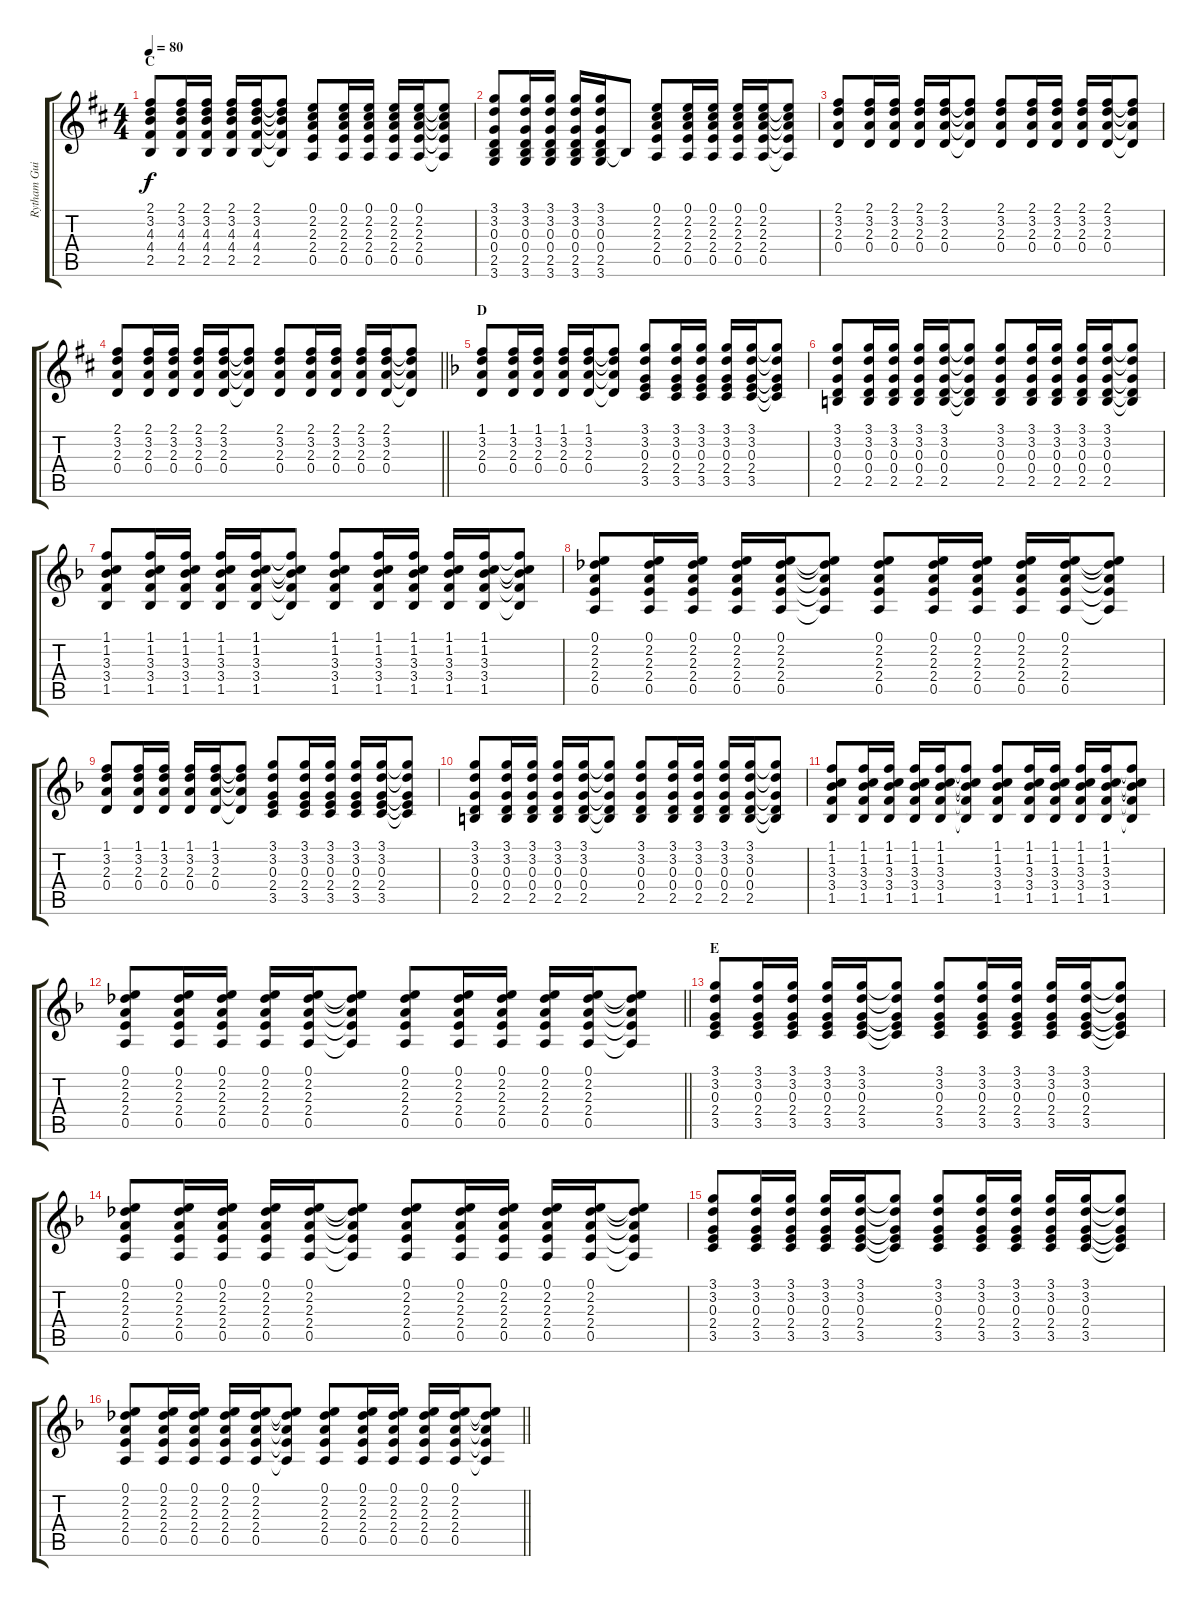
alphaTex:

\track ("Rytham Guitar" "Rytham Gui") {instrument acousticguitarsteel}
\staff {score tabs}
\tuning (E4 B3 G3 D3 A2 E2) {hide}
\ts (4 4)
\section ("" "C")
\tempo 80
\clef g2
\ks d
(2.1 3.2 4.3 4.4 2.5).8{dy f} (2.1 3.2 4.3 4.4 2.5).16 (2.1 3.2 4.3 4.4 2.5).16 (2.1 3.2 4.3 4.4 2.5).16 (2.1 3.2 4.3 4.4 2.5).16 (2.1{t} 3.2{t} 4.3{t} 4.4{t} 2.5{t}).8 (0.1 2.2 2.3 2.4 0.5).8 (0.1 2.2 2.3 2.4 0.5).16 (0.1 2.2 2.3 2.4 0.5).16 (0.1 2.2 2.3 2.4 0.5).16 (0.1 2.2 2.3 2.4 0.5).16 (0.1{t} 2.2{t} 2.3{t} 2.4{t} 0.5{t}).8 |
(3.1 3.2 0.3 0.4 2.5 3.6).8 (3.1 3.2 0.3 0.4 2.5 3.6).16 (3.1 3.2 0.3 0.4 2.5 3.6).16 (3.1 3.2 0.3 0.4 2.5 3.6).16 (3.1 3.2 0.3 0.4 2.5 3.6).16 2.5{t}.8 (0.1 2.2 2.3 2.4 0.5).8 (0.1 2.2 2.3 2.4 0.5).16 (0.1 2.2 2.3 2.4 0.5).16 (0.1 2.2 2.3 2.4 0.5).16 (0.1 2.2 2.3 2.4 0.5).16 (0.1{t} 2.2{t} 2.3{t} 2.4{t} 0.5{t}).8 |
(2.1 3.2 2.3 0.4).8 (2.1 3.2 2.3 0.4).16 (2.1 3.2 2.3 0.4).16 (2.1 3.2 2.3 0.4).16 (2.1 3.2 2.3 0.4).16 (2.1{t} 3.2{t} 2.3{t} 0.4{t}).8 (2.1 3.2 2.3 0.4).8 (2.1 3.2 2.3 0.4).16 (2.1 3.2 2.3 0.4).16 (2.1 3.2 2.3 0.4).16 (2.1 3.2 2.3 0.4).16 (2.1{t} 3.2{t} 2.3{t} 0.4{t}).8 |
\barLineRight lightlight
(2.1 3.2 2.3 0.4).8 (2.1 3.2 2.3 0.4).16 (2.1 3.2 2.3 0.4).16 (2.1 3.2 2.3 0.4).16 (2.1 3.2 2.3 0.4).16 (2.1{t} 3.2{t} 2.3{t} 0.4{t}).8 (2.1 3.2 2.3 0.4).8 (2.1 3.2 2.3 0.4).16 (2.1 3.2 2.3 0.4).16 (2.1 3.2 2.3 0.4).16 (2.1 3.2 2.3 0.4).16 (2.1{t} 3.2{t} 2.3{t} 0.4{t}).8 |
\section ("" "D")
\ks f
(1.1 3.2 2.3 0.4).8 (1.1 3.2 2.3 0.4).16 (1.1 3.2 2.3 0.4).16 (1.1 3.2 2.3 0.4).16 (1.1 3.2 2.3 0.4).16 (1.1{t} 3.2{t} 2.3{t} 0.4{t}).8 (3.1 3.2 0.3 2.4 3.5).8 (3.1 3.2 0.3 2.4 3.5).16 (3.1 3.2 0.3 2.4 3.5).16 (3.1 3.2 0.3 2.4 3.5).16 (3.1 3.2 0.3 2.4 3.5).16 (3.1{t} 3.2{t} 0.3{t} 2.4{t} 3.5{t}).8 |
(3.1 3.2 0.3 0.4 2.5).8 (3.1 3.2 0.3 0.4 2.5).16 (3.1 3.2 0.3 0.4 2.5).16 (3.1 3.2 0.3 0.4 2.5).16 (3.1 3.2 0.3 0.4 2.5).16 (3.1{t} 3.2{t} 0.3{t} 0.4{t} 2.5{t}).8 (3.1 3.2 0.3 0.4 2.5).8 (3.1 3.2 0.3 0.4 2.5).16 (3.1 3.2 0.3 0.4 2.5).16 (3.1 3.2 0.3 0.4 2.5).16 (3.1 3.2 0.3 0.4 2.5).16 (3.1{t} 3.2{t} 0.3{t} 0.4{t} 2.5{t}).8 |
(1.1 1.2 3.3 3.4 1.5).8 (1.1 1.2 3.3 3.4 1.5).16 (1.1 1.2 3.3 3.4 1.5).16 (1.1 1.2 3.3 3.4 1.5).16 (1.1 1.2 3.3 3.4 1.5).16 (1.1{t} 1.2{t} 3.3{t} 3.4{t} 1.5{t}).8 (1.1 1.2 3.3 3.4 1.5).8 (1.1 1.2 3.3 3.4 1.5).16 (1.1 1.2 3.3 3.4 1.5).16 (1.1 1.2 3.3 3.4 1.5).16 (1.1 1.2 3.3 3.4 1.5).16 (1.1{t} 1.2{t} 3.3{t} 3.4{t} 1.5{t}).8 |
(0.1 2.2 2.3 2.4 0.5).8 (0.1 2.2 2.3 2.4 0.5).16 (0.1 2.2 2.3 2.4 0.5).16 (0.1 2.2 2.3 2.4 0.5).16 (0.1 2.2 2.3 2.4 0.5).16 (0.1{t} 2.2{t} 2.3{t} 2.4{t} 0.5{t}).8 (0.1 2.2 2.3 2.4 0.5).8 (0.1 2.2 2.3 2.4 0.5).16 (0.1 2.2 2.3 2.4 0.5).16 (0.1 2.2 2.3 2.4 0.5).16 (0.1 2.2 2.3 2.4 0.5).16 (0.1{t} 2.2{t} 2.3{t} 2.4{t} 0.5{t}).8 |
(1.1 3.2 2.3 0.4).8 (1.1 3.2 2.3 0.4).16 (1.1 3.2 2.3 0.4).16 (1.1 3.2 2.3 0.4).16 (1.1 3.2 2.3 0.4).16 (1.1{t} 3.2{t} 2.3{t} 0.4{t}).8 (3.1 3.2 0.3 2.4 3.5).8 (3.1 3.2 0.3 2.4 3.5).16 (3.1 3.2 0.3 2.4 3.5).16 (3.1 3.2 0.3 2.4 3.5).16 (3.1 3.2 0.3 2.4 3.5).16 (3.1{t} 3.2{t} 0.3{t} 2.4{t} 3.5{t}).8 |
(3.1 3.2 0.3 0.4 2.5).8 (3.1 3.2 0.3 0.4 2.5).16 (3.1 3.2 0.3 0.4 2.5).16 (3.1 3.2 0.3 0.4 2.5).16 (3.1 3.2 0.3 0.4 2.5).16 (3.1{t} 3.2{t} 0.3{t} 0.4{t} 2.5{t}).8 (3.1 3.2 0.3 0.4 2.5).8 (3.1 3.2 0.3 0.4 2.5).16 (3.1 3.2 0.3 0.4 2.5).16 (3.1 3.2 0.3 0.4 2.5).16 (3.1 3.2 0.3 0.4 2.5).16 (3.1{t} 3.2{t} 0.3{t} 0.4{t} 2.5{t}).8 |
(1.1 1.2 3.3 3.4 1.5).8 (1.1 1.2 3.3 3.4 1.5).16 (1.1 1.2 3.3 3.4 1.5).16 (1.1 1.2 3.3 3.4 1.5).16 (1.1 1.2 3.3 3.4 1.5).16 (1.1{t} 1.2{t} 3.3{t} 3.4{t} 1.5{t}).8 (1.1 1.2 3.3 3.4 1.5).8 (1.1 1.2 3.3 3.4 1.5).16 (1.1 1.2 3.3 3.4 1.5).16 (1.1 1.2 3.3 3.4 1.5).16 (1.1 1.2 3.3 3.4 1.5).16 (1.1{t} 1.2{t} 3.3{t} 3.4{t} 1.5{t}).8 |
\barLineRight lightlight
(0.1 2.2 2.3 2.4 0.5).8 (0.1 2.2 2.3 2.4 0.5).16 (0.1 2.2 2.3 2.4 0.5).16 (0.1 2.2 2.3 2.4 0.5).16 (0.1 2.2 2.3 2.4 0.5).16 (0.1{t} 2.2{t} 2.3{t} 2.4{t} 0.5{t}).8 (0.1 2.2 2.3 2.4 0.5).8 (0.1 2.2 2.3 2.4 0.5).16 (0.1 2.2 2.3 2.4 0.5).16 (0.1 2.2 2.3 2.4 0.5).16 (0.1 2.2 2.3 2.4 0.5).16 (0.1{t} 2.2{t} 2.3{t} 2.4{t} 0.5{t}).8 |
\section ("" "E")
(3.1 3.2 0.3 2.4 3.5).8 (3.1 3.2 0.3 2.4 3.5).16 (3.1 3.2 0.3 2.4 3.5).16 (3.1 3.2 0.3 2.4 3.5).16 (3.1 3.2 0.3 2.4 3.5).16 (3.1{t} 3.2{t} 0.3{t} 2.4{t} 3.5{t}).8 (3.1 3.2 0.3 2.4 3.5).8 (3.1 3.2 0.3 2.4 3.5).16 (3.1 3.2 0.3 2.4 3.5).16 (3.1 3.2 0.3 2.4 3.5).16 (3.1 3.2 0.3 2.4 3.5).16 (3.1{t} 3.2{t} 0.3{t} 2.4{t} 3.5{t}).8 |
(0.1 2.2 2.3 2.4 0.5).8 (0.1 2.2 2.3 2.4 0.5).16 (0.1 2.2 2.3 2.4 0.5).16 (0.1 2.2 2.3 2.4 0.5).16 (0.1 2.2 2.3 2.4 0.5).16 (0.1{t} 2.2{t} 2.3{t} 2.4{t} 0.5{t}).8 (0.1 2.2 2.3 2.4 0.5).8 (0.1 2.2 2.3 2.4 0.5).16 (0.1 2.2 2.3 2.4 0.5).16 (0.1 2.2 2.3 2.4 0.5).16 (0.1 2.2 2.3 2.4 0.5).16 (0.1{t} 2.2{t} 2.3{t} 2.4{t} 0.5{t}).8 |
(3.1 3.2 0.3 2.4 3.5).8 (3.1 3.2 0.3 2.4 3.5).16 (3.1 3.2 0.3 2.4 3.5).16 (3.1 3.2 0.3 2.4 3.5).16 (3.1 3.2 0.3 2.4 3.5).16 (3.1{t} 3.2{t} 0.3{t} 2.4{t} 3.5{t}).8 (3.1 3.2 0.3 2.4 3.5).8 (3.1 3.2 0.3 2.4 3.5).16 (3.1 3.2 0.3 2.4 3.5).16 (3.1 3.2 0.3 2.4 3.5).16 (3.1 3.2 0.3 2.4 3.5).16 (3.1{t} 3.2{t} 0.3{t} 2.4{t} 3.5{t}).8 |
\barLineRight lightlight
(0.1 2.2 2.3 2.4 0.5).8 (0.1 2.2 2.3 2.4 0.5).16 (0.1 2.2 2.3 2.4 0.5).16 (0.1 2.2 2.3 2.4 0.5).16 (0.1 2.2 2.3 2.4 0.5).16 (0.1{t} 2.2{t} 2.3{t} 2.4{t} 0.5{t}).8 (0.1 2.2 2.3 2.4 0.5).8 (0.1 2.2 2.3 2.4 0.5).16 (0.1 2.2 2.3 2.4 0.5).16 (0.1 2.2 2.3 2.4 0.5).16 (0.1 2.2 2.3 2.4 0.5).16 (0.1{t} 2.2{t} 2.3{t} 2.4{t} 0.5{t}).8
